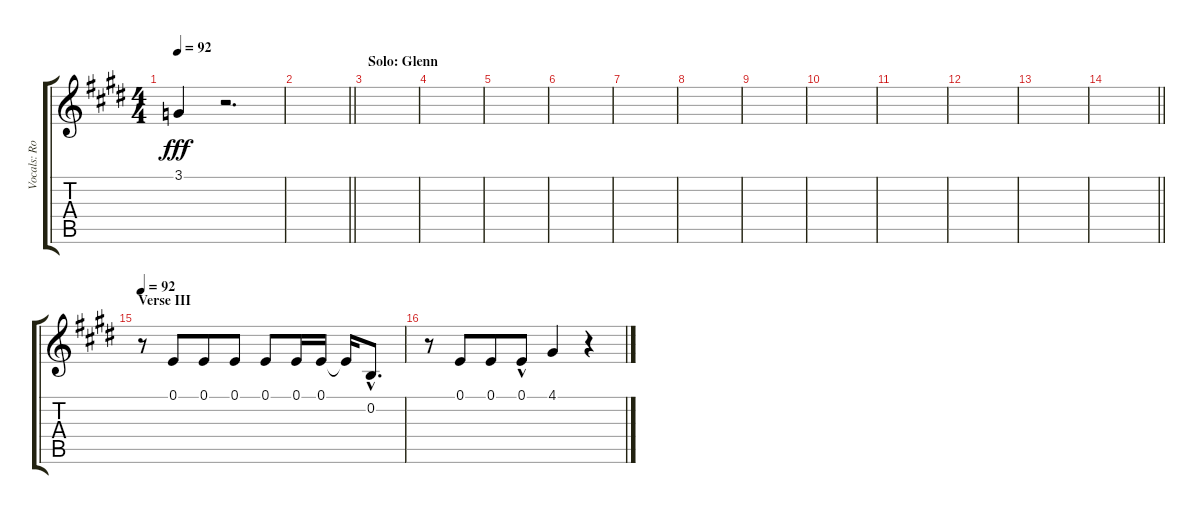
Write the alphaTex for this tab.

\track ("Vocals: Rob" "Vocals: Ro") {instrument lead2sawtooth}
\staff {score tabs}
\tuning (E4 B3 G3 D3 A2 E2) {hide}
\ts (4 4)
\tempo 92
\clef g2
\ks e
3.1{t}.4{dy fff} r.2{d} |
\barLineRight lightlight
|
\section ("" "Solo: Glenn")
|
|
|
|
|
|
|
|
|
|
|
\barLineRight lightlight
|
\section ("" "Verse III")
\tempo 92
r.8 0.1.8{beam merge} 0.1.8 0.1.8 0.1.8 0.1.16 0.1.16 0.1{t}.16{beam merge} 0.2{hac}.8{d} |
r.8 0.1.8{beam merge} 0.1.8 0.1{hac}.8 4.1.4 r.4
